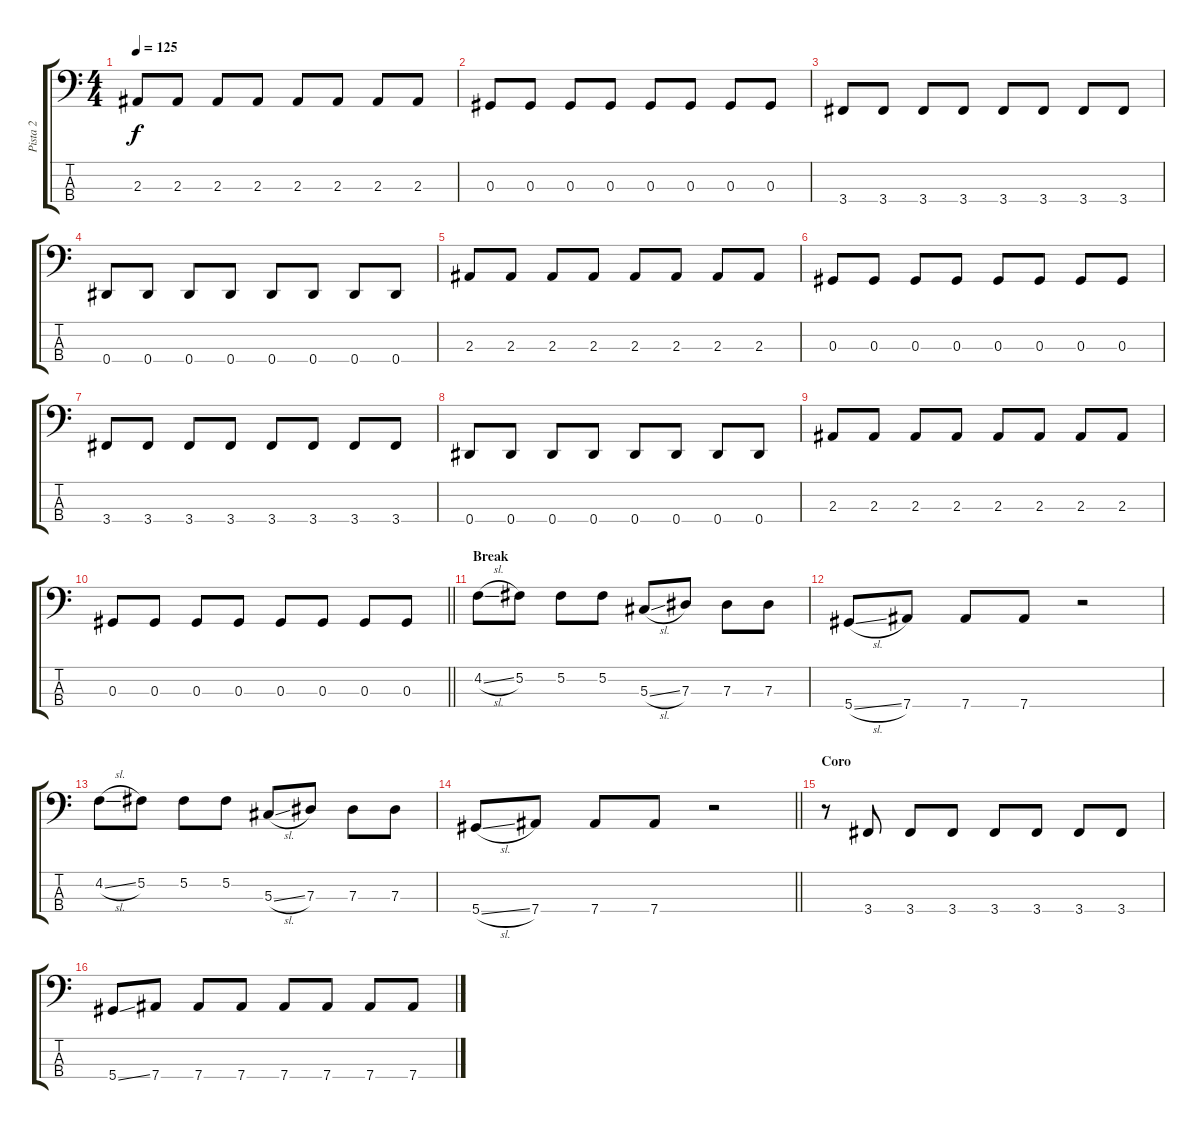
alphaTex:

\track ("Pista 2" "Pista 2") {instrument electricbassfinger}
\staff {score tabs}
\tuning (Gb2 Db2 Ab1 Eb1) {hide}
\ts (4 4)
\tempo 125
\clef f4
\ks c
2.3.8{dy f} 2.3.8 2.3.8 2.3.8 2.3.8 2.3.8 2.3.8 2.3.8 |
0.3.8 0.3.8 0.3.8 0.3.8 0.3.8 0.3.8 0.3.8 0.3.8 |
3.4.8 3.4.8 3.4.8 3.4.8 3.4.8 3.4.8 3.4.8 3.4.8 |
0.4.8 0.4.8 0.4.8 0.4.8 0.4.8 0.4.8 0.4.8 0.4.8 |
2.3.8 2.3.8 2.3.8 2.3.8 2.3.8 2.3.8 2.3.8 2.3.8 |
0.3.8 0.3.8 0.3.8 0.3.8 0.3.8 0.3.8 0.3.8 0.3.8 |
3.4.8 3.4.8 3.4.8 3.4.8 3.4.8 3.4.8 3.4.8 3.4.8 |
0.4.8 0.4.8 0.4.8 0.4.8 0.4.8 0.4.8 0.4.8 0.4.8 |
2.3.8 2.3.8 2.3.8 2.3.8 2.3.8 2.3.8 2.3.8 2.3.8 |
\barLineRight lightlight
0.3.8 0.3.8 0.3.8 0.3.8 0.3.8 0.3.8 0.3.8 0.3.8 |
\section ("" "Break")
4.2{sl}.8 5.2.8 5.2.8 5.2.8 5.3{sl}.8 7.3.8 7.3.8 7.3.8 |
5.4{sl}.8 7.4.8 7.4.8 7.4.8 r.2 |
4.2{sl}.8 5.2.8 5.2.8 5.2.8 5.3{sl}.8 7.3.8 7.3.8 7.3.8 |
\barLineRight lightlight
5.4{sl}.8 7.4.8 7.4.8 7.4.8 r.2 |
\section ("" "Coro")
r.8 3.4.8 3.4.8 3.4.8 3.4.8 3.4.8 3.4.8 3.4.8 |
5.4{ss}.8 7.4.8 7.4.8 7.4.8 7.4.8 7.4.8 7.4.8 7.4.8
